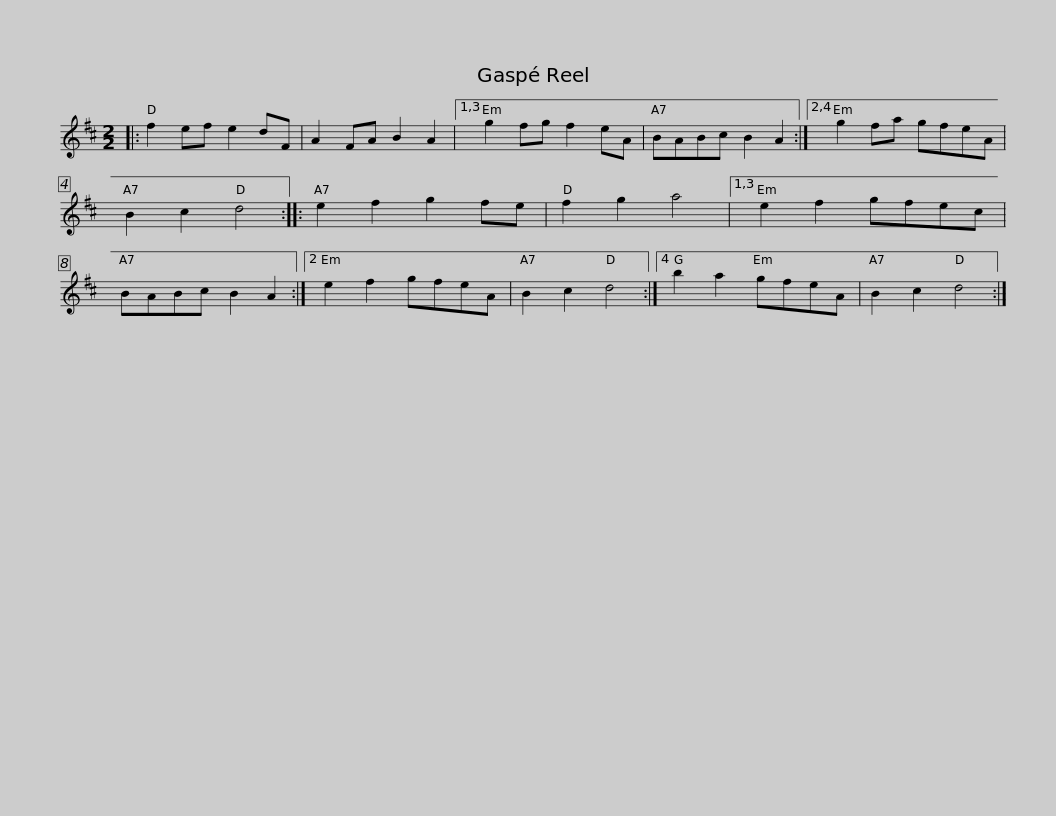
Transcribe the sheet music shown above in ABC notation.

X:1
L:1/8
M:2/2
I:linebreak $
K:D
V:1 treble
V:1
|: f2 ef e2 dF | A2 FA B2 A2 |1,3 g2 fg f2 eA | BABc B2 A2 :|2,4 g2 fa gfeA | %5
 B2 c2 d4 :: e2 f2 g2 fe |$ f2 g2 a4 |1,3 e2 f2 gfec | BABc B2 A2 :|2 %10
 e2 f2 gfeA | B2 c2 d4 :|4 b2 a2 gfeA | B2 c2 d4 :| %14
